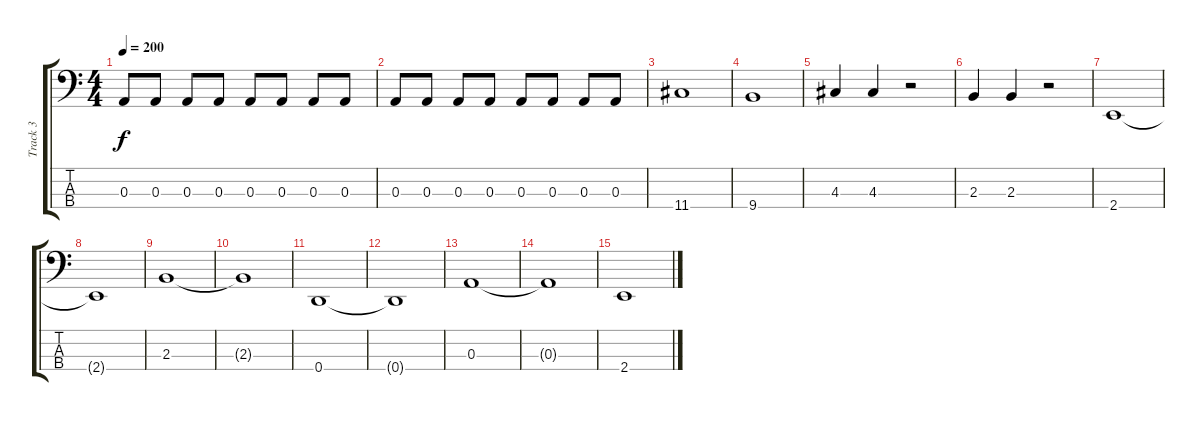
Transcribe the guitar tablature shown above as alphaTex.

\track ("Track 3" "Track 3") {instrument electricbassfinger}
\staff {score tabs}
\tuning (G2 D2 A1 D1) {hide}
\ts (4 4)
\tempo 200
\clef f4
\ks c
0.3.8{dy f} 0.3.8 0.3.8 0.3.8 0.3.8 0.3.8 0.3.8 0.3.8 |
0.3.8 0.3.8 0.3.8 0.3.8 0.3.8 0.3.8 0.3.8 0.3.8 |
11.4.1 |
9.4.1 |
4.3.4 4.3.4 r.2 |
2.3.4 2.3.4 r.2 |
2.4.1 |
2.4{t}.1 |
2.3.1 |
2.3{t}.1 |
0.4.1 |
0.4{t}.1 |
0.3.1 |
0.3{t}.1 |
2.4.1
